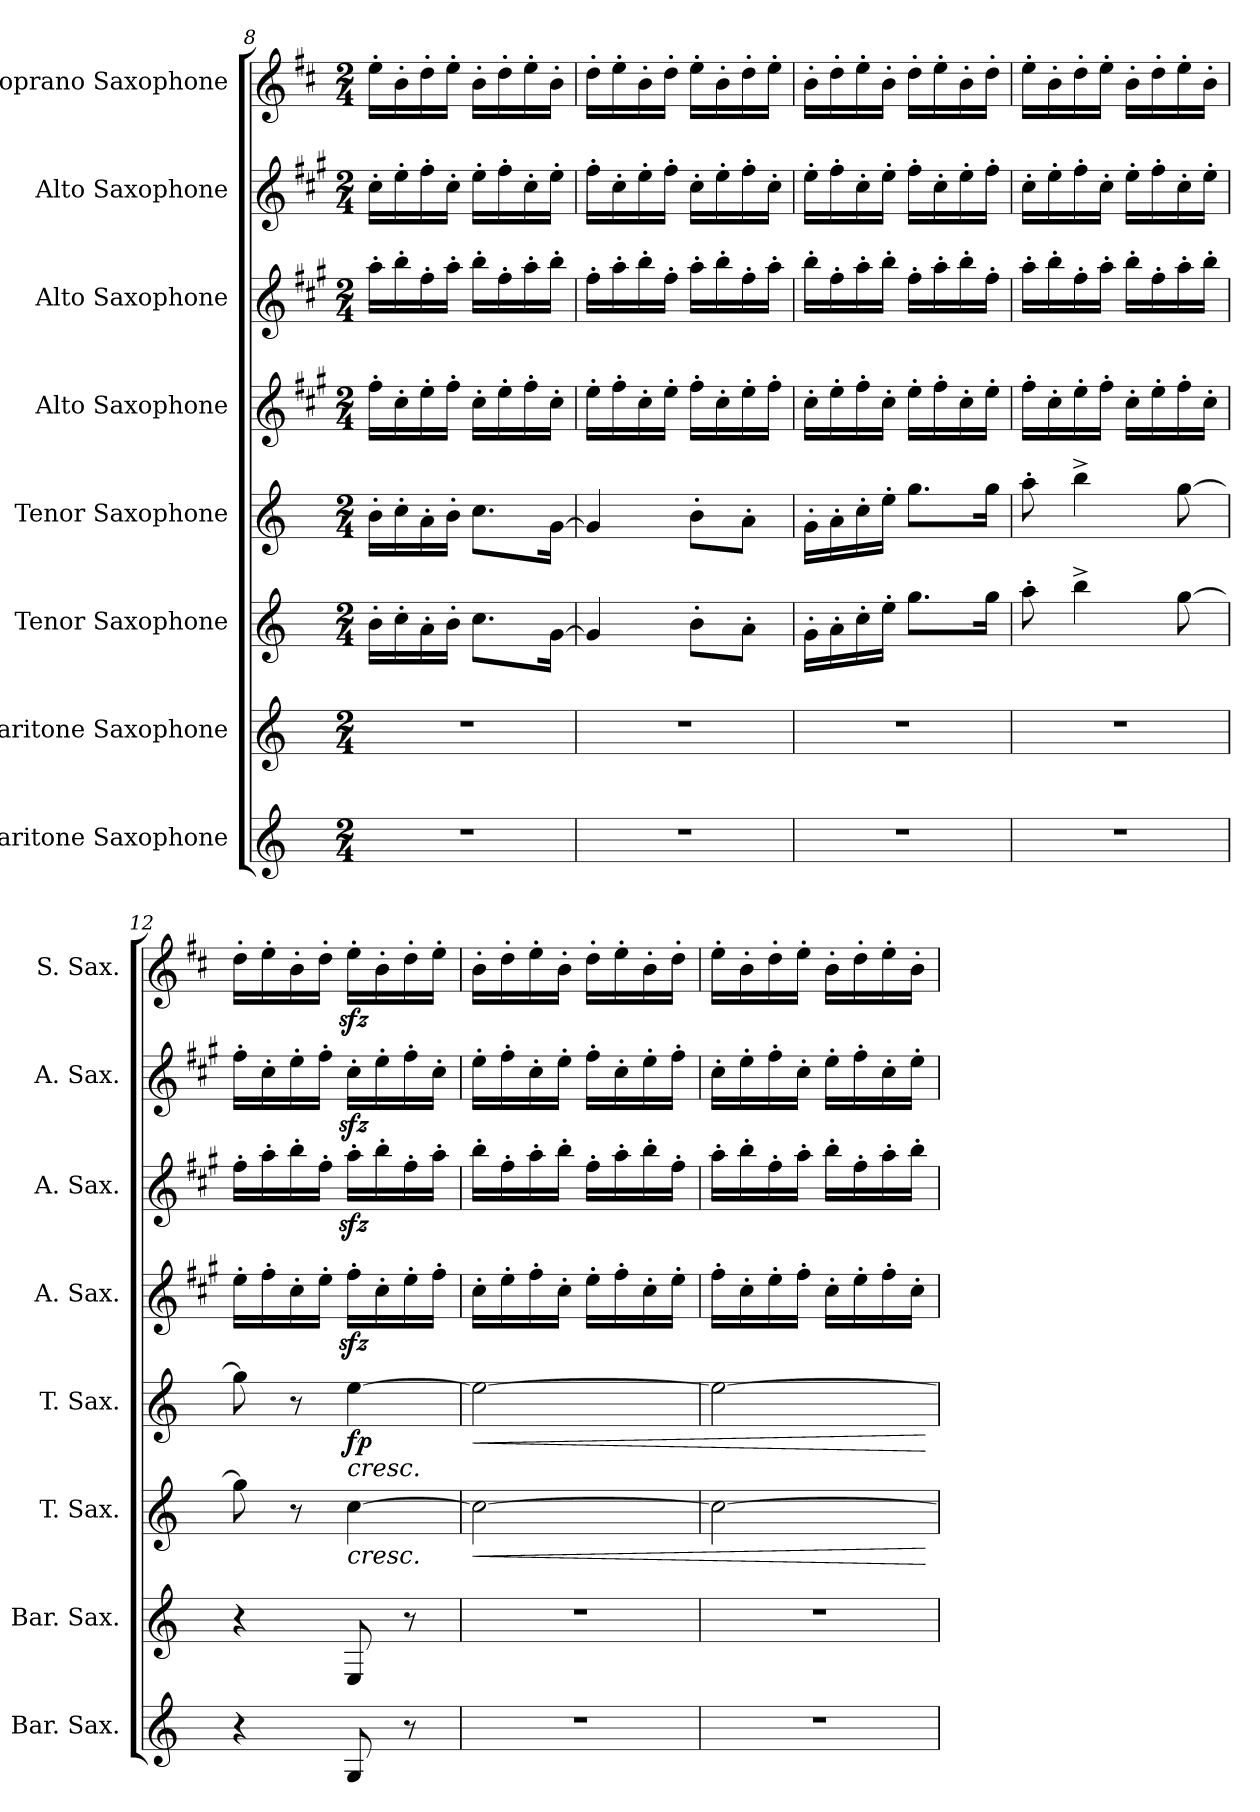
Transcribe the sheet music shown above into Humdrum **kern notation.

**kern	**kern	**kern	**dynam	**kern	**dynam	**kern	**kern	**kern	**kern
*part8	*part7	*part6	*part6	*part5	*part5	*part4	*part3	*part2	*part1
*staff8	*staff7	*staff6	*staff6	*staff5	*staff5	*staff4	*staff3	*staff2	*staff1
*I"Baritone Saxophone	*I"Baritone Saxophone	*I"Tenor Saxophone	*	*I"Tenor Saxophone	*	*I"Alto Saxophone	*I"Alto Saxophone	*I"Alto Saxophone	*I"Soprano Saxophone
*I'Bar. Sax.	*I'Bar. Sax.	*I'T. Sax.	*	*I'T. Sax.	*	*I'A. Sax.	*I'A. Sax.	*I'A. Sax.	*I'S. Sax.
!!LO:PB:g=z
*clefG2	*clefG2	*clefG2	*	*clefG2	*	*clefG2	*clefG2	*clefG2	*clefG2
*ITrd12c21	*ITrd12c21	*ITrd8c14	*	*ITrd8c14	*	*ITrd5c9	*ITrd5c9	*ITrd5c9	*ITrd1c2
*k[]	*k[]	*k[]	*	*k[]	*	*k[]	*k[]	*k[]	*k[]
*M2/4	*M2/4	*M2/4	*	*M2/4	*	*M2/4	*M2/4	*M2/4	*M2/4
=8	=8	=8	=8	=8	=8	=8	=8	=8	=8
2r	2r	16B'\LL	.	16B'\LL	.	16a'\LL	16cc'\LL	16e'\LL	16dd'\LL
.	.	16c'\	.	16c'\	.	16e'\	16dd'\	16g'\	16a'\
.	.	16A'\	.	16A'\	.	16g'\	16a'\	16a'\	16cc'\
.	.	16B'\JJ	.	16B'\JJ	.	16a'\JJ	16cc'\JJ	16e'\JJ	16dd'\JJ
.	.	8.c\L	.	8.c\L	.	16e'\LL	16dd'\LL	16g'\LL	16a'\LL
.	.	.	.	.	.	16g'\	16a'\	16a'\	16cc'\
.	.	.	.	.	.	16a'\	16cc'\	16e'\	16dd'\
.	.	[16G\Jk	.	[16G\Jk	.	16e'\JJ	16dd'\JJ	16g'\JJ	16a'\JJ
=9	=9	=9	=9	=9	=9	=9	=9	=9	=9
2r	2r	4G/]	.	4G/]	.	16g'\LL	16a'\LL	16a'\LL	16cc'\LL
.	.	.	.	.	.	16a'\	16cc'\	16e'\	16dd'\
.	.	.	.	.	.	16e'\	16dd'\	16g'\	16a'\
.	.	.	.	.	.	16g'\JJ	16a'\JJ	16a'\JJ	16cc'\JJ
.	.	8B'\L	.	8B'\L	.	16a'\LL	16cc'\LL	16e'\LL	16dd'\LL
.	.	.	.	.	.	16e'\	16dd'\	16g'\	16a'\
.	.	8A'\J	.	8A'\J	.	16g'\	16a'\	16a'\	16cc'\
.	.	.	.	.	.	16a'\JJ	16cc'\JJ	16e'\JJ	16dd'\JJ
=10	=10	=10	=10	=10	=10	=10	=10	=10	=10
2r	2r	16G'\LL	.	16G'\LL	.	16e'\LL	16dd'\LL	16g'\LL	16a'\LL
.	.	16A'\	.	16A'\	.	16g'\	16a'\	16a'\	16cc'\
.	.	16c'\	.	16c'\	.	16a'\	16cc'\	16e'\	16dd'\
.	.	16e'\JJ	.	16e'\JJ	.	16e'\JJ	16dd'\JJ	16g'\JJ	16a'\JJ
.	.	8.g\L	.	8.g\L	.	16g'\LL	16a'\LL	16a'\LL	16cc'\LL
.	.	.	.	.	.	16a'\	16cc'\	16e'\	16dd'\
.	.	.	.	.	.	16e'\	16dd'\	16g'\	16a'\
.	.	16g\Jk	.	16g\Jk	.	16g'\JJ	16a'\JJ	16a'\JJ	16cc'\JJ
=11	=11	=11	=11	=11	=11	=11	=11	=11	=11
2r	2r	8a'\	.	8a'\	.	16a'\LL	16cc'\LL	16e'\LL	16dd'\LL
.	.	.	.	.	.	16e'\	16dd'\	16g'\	16a'\
.	.	4b^\	.	4b^\	.	16g'\	16a'\	16a'\	16cc'\
.	.	.	.	.	.	16a'\JJ	16cc'\JJ	16e'\JJ	16dd'\JJ
.	.	.	.	.	.	16e'\LL	16dd'\LL	16g'\LL	16a'\LL
.	.	.	.	.	.	16g'\	16a'\	16a'\	16cc'\
.	.	[8g\	.	[8g\	.	16a'\	16cc'\	16e'\	16dd'\
.	.	.	.	.	.	16e'\JJ	16dd'\JJ	16g'\JJ	16a'\JJ
!!LO:PB:g=z
=12	=12	=12	=12	=12	=12	=12	=12	=12	=12
4r	4r	8g\]	.	8g\]	.	16g'\LL	16a'\LL	16a'\LL	16cc'\LL
.	.	.	.	.	.	16a'\	16cc'\	16e'\	16dd'\
.	.	8r	.	8r	.	16e'\	16dd'\	16g'\	16a'\
.	.	.	.	.	.	16g'\JJ	16a'\JJ	16a'\JJ	16cc'\JJ
!	!	!	!LO:HP:b	!	!LO:HP:b	!	!	!	!
!	!	!	!	!	!LO:DY:n=1:b	!	!	!	!
8GG/	8EE/	[4c\	<	[4e\	< fp	16azz<'\LL	16cczz<'\LL	16ezz<'\LL	16ddzz<'\LL
.	.	.	.	.	.	16e'\	16dd'\	16g'\	16a'\
8r	8r	.	.	.	.	16g'\	16a'\	16a'\	16cc'\
.	.	.	.	.	.	16a'\JJ	16cc'\JJ	16e'\JJ	16dd'\JJ
=13	=13	=13	=13	=13	=13	=13	=13	=13	=13
!	!	!	!LO:HP:b	!	!LO:HP:b	!	!	!	!
2r	2r	2c\_	<	2e\_	<	16e'\LL	16dd'\LL	16g'\LL	16a'\LL
.	.	.	.	.	.	16g'\	16a'\	16a'\	16cc'\
.	.	.	.	.	.	16a'\	16cc'\	16e'\	16dd'\
.	.	.	.	.	.	16e'\JJ	16dd'\JJ	16g'\JJ	16a'\JJ
.	.	.	.	.	.	16g'\LL	16a'\LL	16a'\LL	16cc'\LL
.	.	.	.	.	.	16a'\	16cc'\	16e'\	16dd'\
.	.	.	.	.	.	16e'\	16dd'\	16g'\	16a'\
.	.	.	.	.	.	16g'\JJ	16a'\JJ	16a'\JJ	16cc'\JJ
=14	=14	=14	=14	=14	=14	=14	=14	=14	=14
2r	2r	2c\_	.	2e\_	.	16a'\LL	16cc'\LL	16e'\LL	16dd'\LL
.	.	.	.	.	.	16e'\	16dd'\	16g'\	16a'\
.	.	.	.	.	.	16g'\	16a'\	16a'\	16cc'\
.	.	.	.	.	.	16a'\JJ	16cc'\JJ	16e'\JJ	16dd'\JJ
.	.	.	.	.	.	16e'\LL	16dd'\LL	16g'\LL	16a'\LL
.	.	.	.	.	.	16g'\	16a'\	16a'\	16cc'\
.	.	.	.	.	.	16a'\	16cc'\	16e'\	16dd'\
.	.	.	.	.	.	16e'\JJ	16dd'\JJ	16g'\JJ	16a'\JJ
.	.	.	[ [	.	[ [	.	.	.	.
=	=	=	=	=	=	=	=	=	=
*-	*-	*-	*-	*-	*-	*-	*-	*-	*-
